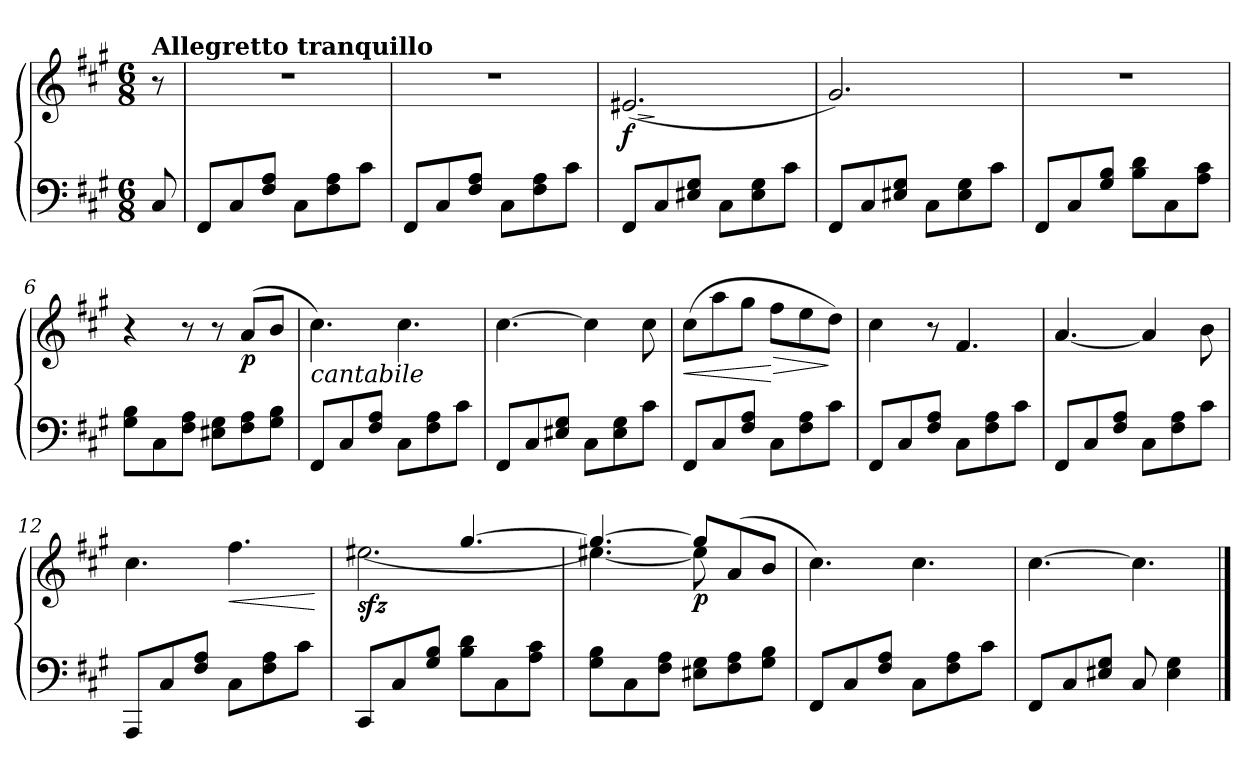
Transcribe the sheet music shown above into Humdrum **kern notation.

**kern	**kern	**dynam
*part1	*part1	*part1
*staff2	*staff1	*staff1/2
*clefF4	*clefG2	*
*k[f#c#g#]	*k[f#c#g#]	*
*A:	*A:	*
*M6/8	*M6/8	*
*MM65	*MM65	*
=	=	=
!	!LO:TX:a:B:t=Allegretto tranquillo	!
8C#</	8r	.
=1	=1	=1
8FF#</L	2.r	.
8C#</	.	.
8F#/<< 8A/<<J	.	.
8C#<\L	.	.
8F#\<< 8A\<<	.	.
8c#\J	.	.
=2	=2	=2
8FF#/L	2.r	.
8C#/	.	.
8F#/ 8A/J	.	.
8C#\L	.	.
8F#\ 8A\	.	.
8c#\J	.	.
=3	=3	=3
!	!	!LO:HP:b
!	!	!LO:DY:n=1:b
8FF#/L	(<2.e#X>/	> f
8C#</	.	]
8E#X/ 8G#/J	.	.
8C#<\L	.	.
8E#\ 8G#\	.	.
8c#\J	.	.
=4	=4	=4
8FF#/L	2.g#/)	.
8C#/	.	.
8E#X/ 8G#/J	.	.
8C#\L	.	.
8E#\ 8G#\	.	.
8c#\J	.	.
!!LO:LB:g=z
=5	=5	=5
8FF#</L	2.r	.
8C#/	.	.
8G#/<< 8B/<<J	.	.
8B\<< 8d\<<L	.	.
8C#\	.	.
8A\<< 8c#\<<J	.	.
=6	=6	=6
8G#\<< 8B\<<L	4r	.
8C#\	.	.
8F#\<< 8A\<<J	8r	.
8E#X\<< 8G#\<<L	8r	.
!	!	!LO:DY:b
8F#\<< 8A\<<	(>8a>/L	p
8G#\<< 8B\<<J	8b/J	.
=7	=7	=7
!	!LO:TX:b:i:t=cantabile	!
8FF#</L	4.cc#>\)	.
8C#</	.	.
8F#/ 8A/J	.	.
8C#\L	4.cc#>\	.
8F#\ 8A\	.	.
8c#\J	.	.
=8	=8	=8
8FF#/L	[4.cc#>\	.
8C#</	.	.
8E#X/ 8G#/J	.	.
8C#<\L	4cc#\]	.
8E#\ 8G#\	.	.
8c#\J	8cc#>\	.
!!LO:LB:g=z
=9	=9	=9
!	!	!LO:HP:b
8FF#</L	(>8cc#>\L	<
8C#/	8aa\	.
8F#/ 8A/J	8gg#\J	.
!	!	!LO:HP:n=1:b
8C#\L	8ff#\L	[ >
8F#\ 8A\	8ee\	.
8c#\J	8dd>\J)	]
=10	=10	=10
8FF#/L	4cc#>\	.
8C#/	.	.
8F#/ 8A/J	8r	.
8C#\L	4.f#>/	.
8F#\ 8A\	.	.
8c#\J	.	.
=11	=11	=11
8FF#/L	[4.a>/	.
8C#/	.	.
8F#/ 8A/J	.	.
8C#\L	4a/]	.
8F#\ 8A\	.	.
8c#\J	8b\	.
=12	=12	=12
8AAA</L	4.cc#\	.
8C#</	.	.
8F#/ 8A/J	.	.
!	!	!LO:HP:b
8C#<\L	4.ff#>\	<
8F#\ 8A\	.	.
8c#\J	.	.
.	.	[
!!LO:LB:g=z
=13	=13	=13
*	*^	*
!	!	!	!LO:DY:b
8CC#</L	4.ryy	[<2.ee#X>\	sfz
8C#/	.	.	.
8G#/<< 8B/<<J	.	.	.
8B\ 8d\L	[>4.gg#/	.	.
8C#\	.	.	.
8A\<< 8c#\<<J	.	.	.
=14	=14	=14	=14
8G#\<< 8B\<<L	4.gg#/_	4.ee#X\_	.
8C#\	.	.	.
8F#\<< 8A\<<J	.	.	.
!	!	!	!LO:DY:b
8E#X\<< 8G#\<<L	8gg#/L]	8ee#\]	p
8F#\<< 8A\<<	(>8a>/	8ryy	.
8G#\<< 8B\<<J	8b/J	8ryy	.
*	*v	*v	*
=15	=15	=15
8FF#/L	4.cc#>\)	.
8C#/	.	.
8F#/ 8A/J	.	.
8C#\L	4.cc#>\	.
8F#\ 8A\	.	.
8c#\J	.	.
=16	=16	=16
8FF#/L	[4.cc#>\	.
8C#/	.	.
8E#X/ 8G#/J	.	.
8C#/	4.cc#\]	.
4E#\ 4G#\	.	.
==	==	==
*-	*-	*-
